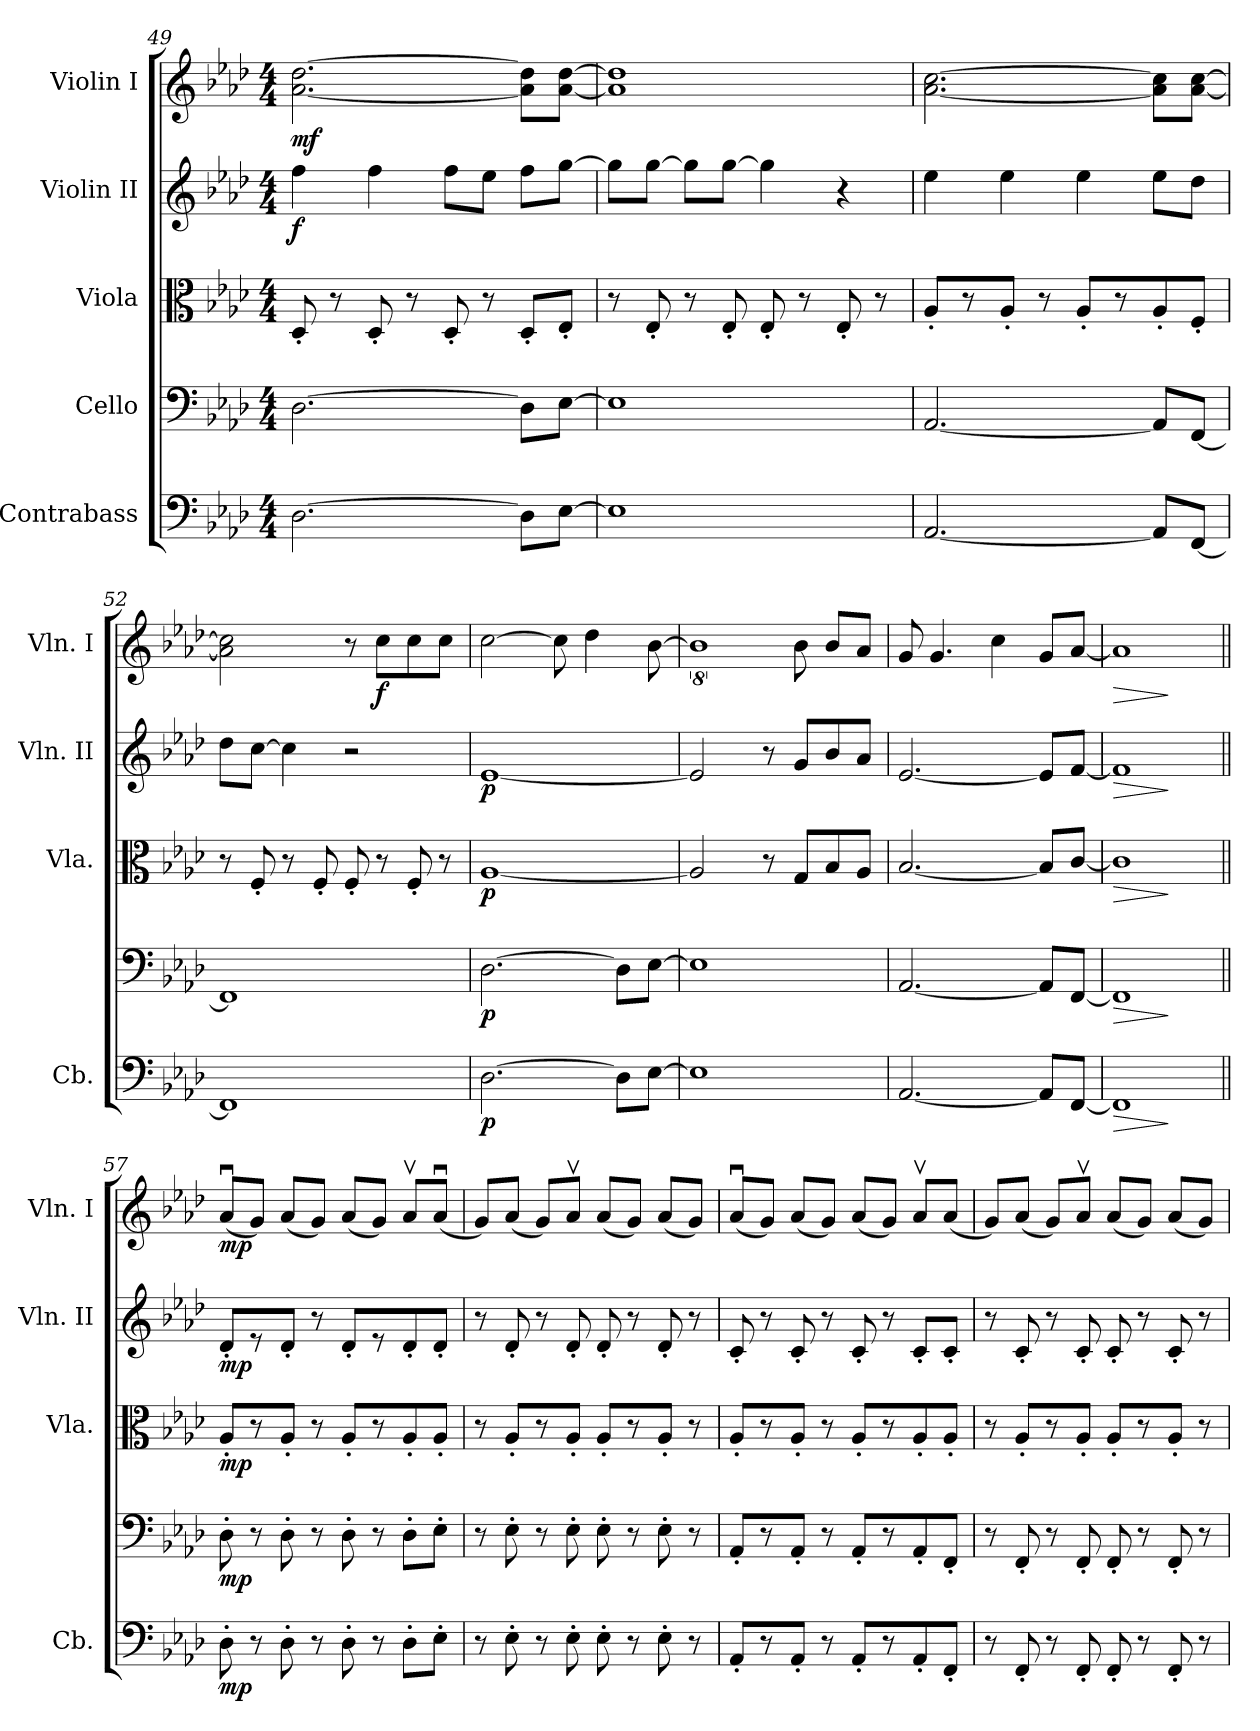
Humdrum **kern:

**kern	**dynam	**kern	**dynam	**kern	**dynam	**kern	**dynam	**kern	**dynam
*part5	*part5	*part4	*part4	*part3	*part3	*part2	*part2	*part1	*part1
*staff5	*staff5	*staff4	*staff4	*staff3	*staff3	*staff2	*staff2	*staff1	*staff1
*I"Contrabass	*	*I"Cello	*	*I"Viola	*	*I"Violin II	*	*I"Violin I	*
*I'Cb.	*	*	*	*I'Vla.	*	*I'Vln. II	*	*I'Vln. I	*
!!LO:PB:g=z
*clefF4	*	*clefF4	*	*clefC3	*	*clefG2	*	*clefG2	*
*ITrd7c12	*	*	*	*	*	*	*	*	*
*k[b-e-a-d-]	*	*k[b-e-a-d-]	*	*k[b-e-a-d-]	*	*k[b-e-a-d-]	*	*k[b-e-a-d-]	*
*A-:	*	*A-:	*	*A-:	*	*A-:	*	*A-:	*
*M4/4	*	*M4/4	*	*M4/4	*	*M4/4	*	*M4/4	*
=49	=49	=49	=49	=49	=49	=49	=49	=49	=49
!	!	!	!	!	!	!	!LO:DY:b	!	!LO:DY:b
[2.DD-\	.	[2.D-\	.	8D-'</	.	4ff\	f	[2.a-\ [2.dd-\	mf
.	.	.	.	8r	.	.	.	.	.
.	.	.	.	8D-'</	.	4ff\	.	.	.
.	.	.	.	8r	.	.	.	.	.
.	.	.	.	8D-'</	.	8ff\L	.	.	.
.	.	.	.	8r	.	8ee-\J	.	.	.
8DD-\L]	.	8D-\L]	.	8D-'</L	.	8ff\L	.	8a-\] 8dd-\]L	.
[8EE-\J	.	[8E-\J	.	8E-'</J	.	[8gg\J	.	[8a-\ [8dd-\J	.
=50	=50	=50	=50	=50	=50	=50	=50	=50	=50
1EE-]	.	1E-]	.	8r	.	8gg\L]	.	1a-] 1dd-]	.
.	.	.	.	8E-'</	.	[8gg\J	.	.	.
.	.	.	.	8r	.	8gg\L]	.	.	.
.	.	.	.	8E-'</	.	[8gg\J	.	.	.
.	.	.	.	8E-'</	.	4gg\]	.	.	.
.	.	.	.	8r	.	.	.	.	.
.	.	.	.	8E-'</	.	4r	.	.	.
.	.	.	.	8r	.	.	.	.	.
=51	=51	=51	=51	=51	=51	=51	=51	=51	=51
[2.AAA-/	.	[2.AA-/	.	8A-'</L	.	4ee-\	.	[2.a-\ [2.cc\	.
.	.	.	.	8r	.	.	.	.	.
.	.	.	.	8A-'</J	.	4ee-\	.	.	.
.	.	.	.	8r	.	.	.	.	.
.	.	.	.	8A-'</L	.	4ee-\	.	.	.
.	.	.	.	8r	.	.	.	.	.
8AAA-/L]	.	8AA-/L]	.	8A-'</	.	8ee-\L	.	8a-\] 8cc\]L	.
[8FFF/J	.	[8FF/J	.	8F'</J	.	8dd-\J	.	[8a-\ [8cc\J	.
=52	=52	=52	=52	=52	=52	=52	=52	=52	=52
1FFF]	.	1FF]	.	8r	.	8dd-\L	.	2a-\] 2cc\]	.
.	.	.	.	8F'</	.	[8cc\J	.	.	.
.	.	.	.	8r	.	4cc\]	.	.	.
.	.	.	.	8F'</	.	.	.	.	.
.	.	.	.	8F'</	.	2r	.	8r	.
!	!	!	!	!	!	!	!	!	!LO:DY:b
.	.	.	.	8r	.	.	.	8cc\L	f
.	.	.	.	8F'</	.	.	.	8cc\	.
.	.	.	.	8r	.	.	.	8cc\J	.
!!LO:LB:g=z
=53	=53	=53	=53	=53	=53	=53	=53	=53	=53
!	!LO:DY:b	!	!LO:DY:b	!	!LO:DY:b	!	!LO:DY:b	!	!
[2.DD-\	p	[2.D-\	p	[1A-	p	[1e-	p	[2cc\	.
.	.	.	.	.	.	.	.	8cc\]	.
.	.	.	.	.	.	.	.	4dd-\	.
8DD-\L]	.	8D-\L]	.	.	.	.	.	.	.
[8EE-\J	.	[8E-\J	.	.	.	.	.	[8b-\	.
=54	=54	=54	=54	=54	=54	=54	=54	=54	=54
1EE-]	.	1E-]	.	2A-/]	.	2e-/]	.	8%5b-\]	.
.	.	.	.	8r	.	8r	.	.	.
.	.	.	.	8G/L	.	8g/L	.	8b-\	.
.	.	.	.	8B-/	.	8b-/	.	8b-/L	.
.	.	.	.	8A-/J	.	8a-/J	.	8a-/J	.
=55	=55	=55	=55	=55	=55	=55	=55	=55	=55
[2.AAA-/	.	[2.AA-/	.	[2.B-/	.	[2.e-/	.	8g/	.
.	.	.	.	.	.	.	.	4.g/	.
.	.	.	.	.	.	.	.	4cc\	.
8AAA-/L]	.	8AA-/L]	.	8B-/L]	.	8e-/L]	.	8g/L	.
[8FFF/J	.	[8FF/J	.	[8c/J	.	[8f/J	.	[8a-/J	.
=56	=56	=56	=56	=56	=56	=56	=56	=56	=56
!	!LO:HP:b	!	!LO:HP:b	!	!LO:HP:b	!	!LO:HP:b	!	!LO:HP:b
1FFF]	>	1FF]	>	1c]	>	1f]	>	1a-]	>
.	]	.	]	.	]	.	]	.	]
!!LO:PB:g=z
=57||	=57||	=57||	=57||	=57||	=57||	=57||	=57||	=57||	=57||
!	!LO:DY:b	!	!LO:DY:b	!	!LO:DY:b	!	!LO:DY:b	!	!LO:DY:b
8DD-'>\	mp	8D-'>\	mp	8A-'</L	mp	8d-'</L	mp	(<8a-u>/L	mp
8r	.	8r	.	8r	.	8r	.	8g/J)	.
8DD-'>\	.	8D-'>\	.	8A-'</J	.	8d-'</J	.	(<8a-/L	.
8r	.	8r	.	8r	.	8r	.	8g/J)	.
8DD-'>\	.	8D-'>\	.	8A-'</L	.	8d-'</L	.	(<8a-/L	.
8r	.	8r	.	8r	.	8r	.	8g/J)	.
8DD-'>\L	.	8D-'>\L	.	8A-'</	.	8d-'</	.	8a-v>/L	.
8EE-'>\J	.	8E-'>\J	.	8A-'</J	.	8d-'</J	.	(<8a-u>/J	.
=58	=58	=58	=58	=58	=58	=58	=58	=58	=58
8r	.	8r	.	8r	.	8r	.	8g/L)	.
8EE-'>\	.	8E-'>\	.	8A-'</L	.	8d-'</	.	(<8a-/J	.
8r	.	8r	.	8r	.	8r	.	8g/L)	.
8EE-'>\	.	8E-'>\	.	8A-'</J	.	8d-'</	.	8a-v>/J	.
8EE-'>\	.	8E-'>\	.	8A-'</L	.	8d-'</	.	(<8a-/L	.
8r	.	8r	.	8r	.	8r	.	8g/J)	.
8EE-'>\	.	8E-'>\	.	8A-'</J	.	8d-'</	.	(<8a-/L	.
8r	.	8r	.	8r	.	8r	.	8g/J)	.
=59	=59	=59	=59	=59	=59	=59	=59	=59	=59
8AAA-'</L	.	8AA-'</L	.	8A-'</L	.	8c'</	.	(<8a-u>/L	.
8r	.	8r	.	8r	.	8r	.	8g/J)	.
8AAA-'</J	.	8AA-'</J	.	8A-'</J	.	8c'</	.	(<8a-/L	.
8r	.	8r	.	8r	.	8r	.	8g/J)	.
8AAA-'</L	.	8AA-'</L	.	8A-'</L	.	8c'</	.	(<8a-/L	.
8r	.	8r	.	8r	.	8r	.	8g/J)	.
8AAA-'</	.	8AA-'</	.	8A-'</	.	8c'</L	.	8a-v>/L	.
8FFF'</J	.	8FF'</J	.	8A-'</J	.	8c'</J	.	(<8a-/J	.
=60	=60	=60	=60	=60	=60	=60	=60	=60	=60
8r	.	8r	.	8r	.	8r	.	8g/L)	.
8FFF'</	.	8FF'</	.	8A-'</L	.	8c'</	.	(<8a-/J	.
8r	.	8r	.	8r	.	8r	.	8g/L)	.
8FFF'</	.	8FF'</	.	8A-'</J	.	8c'</	.	8a-v>/J	.
8FFF'</	.	8FF'</	.	8A-'</L	.	8c'</	.	(<8a-/L	.
8r	.	8r	.	8r	.	8r	.	8g/J)	.
8FFF'</	.	8FF'</	.	8A-'</J	.	8c'</	.	(<8a-/L	.
8r	.	8r	.	8r	.	8r	.	8g/J)	.
=	=	=	=	=	=	=	=	=	=
*-	*-	*-	*-	*-	*-	*-	*-	*-	*-
